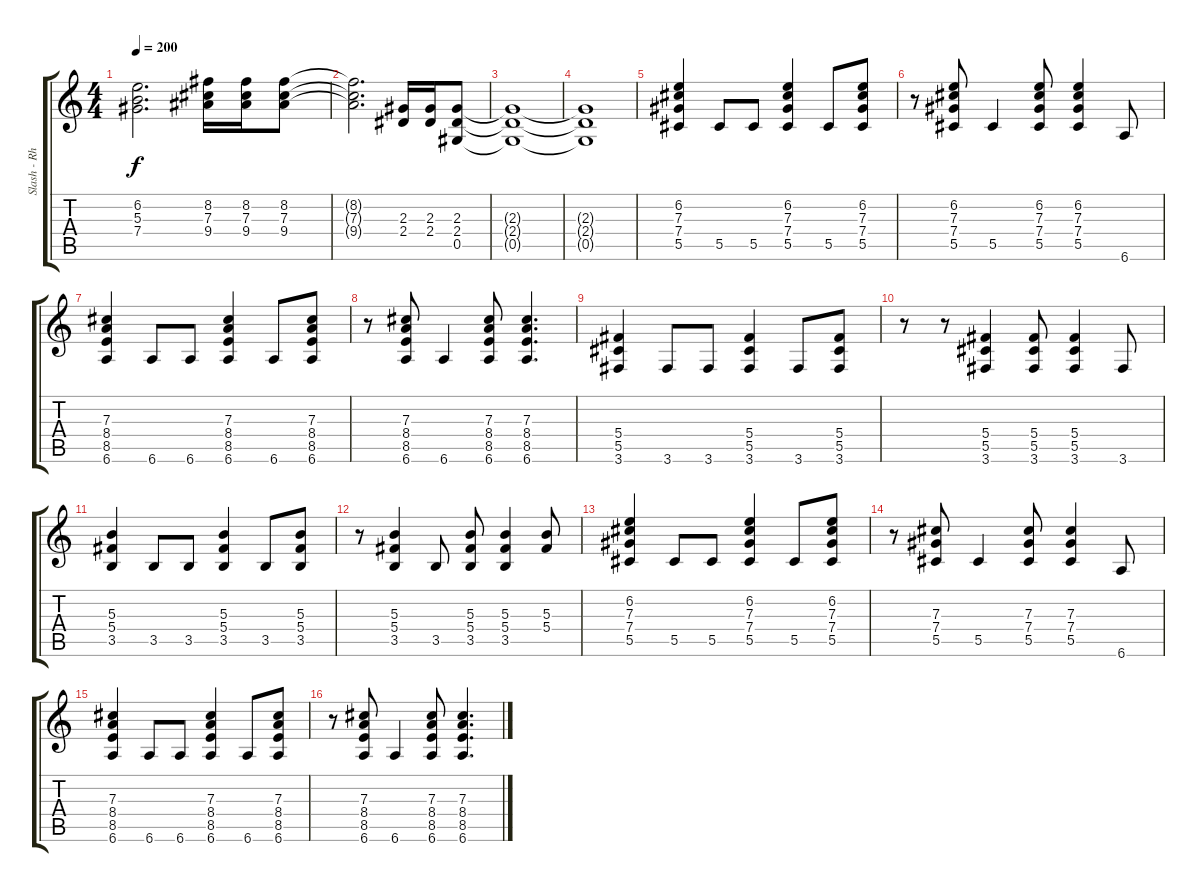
\track ("Slash - Rhythm Guitar" "Slash - Rh") {instrument distortionguitar}
\staff {score tabs}
\tuning (Eb4 Bb3 Gb3 Db3 Ab2 Eb2) {hide}
\ts (4 4)
\tempo 200
\clef g2
\ks c
(6.2{t} 5.3{t} 7.4{t}).2{d dy f} (8.2 7.3 9.4).16 (8.2 7.3 9.4).16 (8.2 7.3 9.4).8 |
(8.2{t} 7.3{t} 9.4{t}).2{d} (2.3 2.4).16 (2.3 2.4).16 (2.3 2.4 0.5).8 |
(2.3{t} 2.4{t} 0.5{t}).1 |
(2.3{t} 2.4{t} 0.5{t}).1 |
(6.2 7.3 7.4 5.5).4 5.5.8 5.5.8 (6.2 7.3 7.4 5.5).4 5.5.8 (6.2 7.3 7.4 5.5).8 |
r.8 (6.2 7.3 7.4 5.5).8 5.5.4 (6.2 7.3 7.4 5.5).8 (6.2 7.3 7.4 5.5).4 6.6.8 |
(7.3 8.4 8.5 6.6).4 6.6.8 6.6.8 (7.3 8.4 8.5 6.6).4 6.6.8 (7.3 8.4 8.5 6.6).8 |
r.8 (7.3 8.4 8.5 6.6).8 6.6.4 (7.3 8.4 8.5 6.6).8 (7.3 8.4 8.5 6.6).4{d} |
(5.4 5.5 3.6).4 3.6.8 3.6.8 (5.4 5.5 3.6).4 3.6.8 (5.4 5.5 3.6).8 |
r.8 r.8 (5.4 5.5 3.6).4 (5.4 5.5 3.6).8 (5.4 5.5 3.6).4 3.6.8 |
(5.3 5.4 3.5).4 3.5.8 3.5.8 (5.3 5.4 3.5).4 3.5.8 (5.3 5.4 3.5).8 |
r.8 (5.3 5.4 3.5).4 3.5.8 (5.3 5.4 3.5).8 (5.3 5.4 3.5).4 (5.3 5.4).8 |
(6.2 7.3 7.4 5.5).4 5.5.8 5.5.8 (6.2 7.3 7.4 5.5).4 5.5.8 (6.2 7.3 7.4 5.5).8 |
r.8 (7.3 7.4 5.5).8 5.5.4 (7.3 7.4 5.5).8 (7.3 7.4 5.5).4 6.6.8 |
(7.3 8.4 8.5 6.6).4 6.6.8 6.6.8 (7.3 8.4 8.5 6.6).4 6.6.8 (7.3 8.4 8.5 6.6).8 |
r.8 (7.3 8.4 8.5 6.6).8 6.6.4 (7.3 8.4 8.5 6.6).8 (7.3 8.4 8.5 6.6).4{d}
